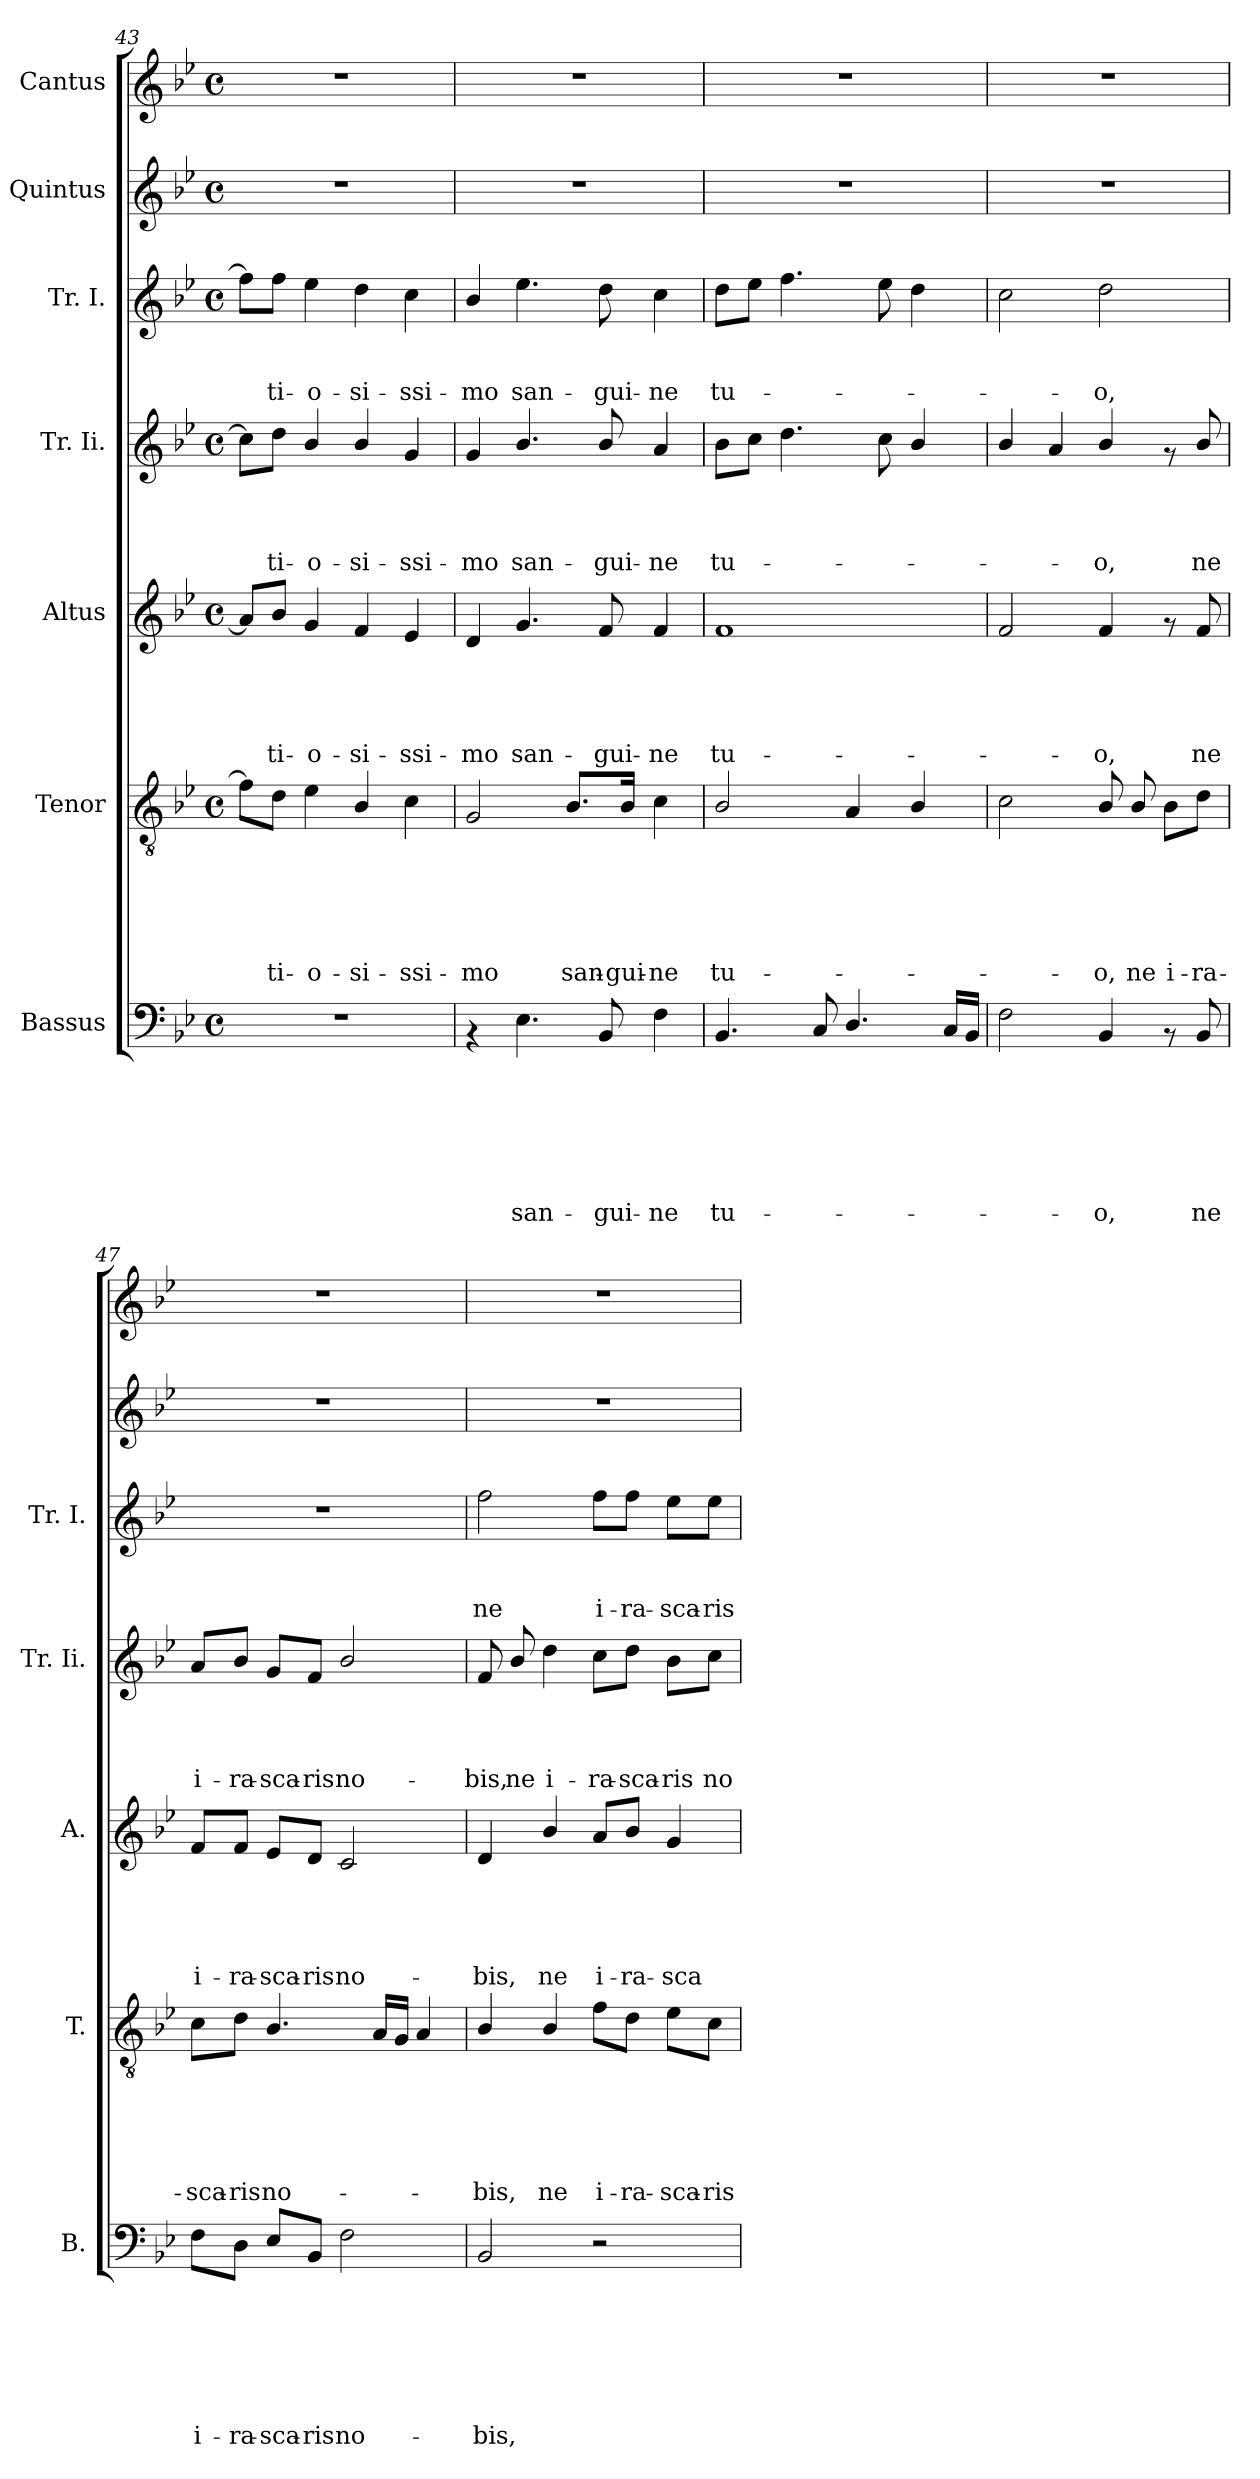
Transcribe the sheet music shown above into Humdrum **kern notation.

**kern	**text	**text	**text	**text	**text	**text	**text	**kern	**text	**text	**text	**text	**text	**text	**kern	**text	**text	**text	**text	**text	**kern	**text	**text	**text	**text	**kern	**text	**text	**text	**kern	**kern
*part7	*part7	*part7	*part7	*part7	*part7	*part7	*part7	*part6	*part6	*part6	*part6	*part6	*part6	*part6	*part5	*part5	*part5	*part5	*part5	*part5	*part4	*part4	*part4	*part4	*part4	*part3	*part3	*part3	*part3	*part2	*part1
*staff7	*staff7	*staff7	*staff7	*staff7	*staff7	*staff7	*staff7	*staff6	*staff6	*staff6	*staff6	*staff6	*staff6	*staff6	*staff5	*staff5	*staff5	*staff5	*staff5	*staff5	*staff4	*staff4	*staff4	*staff4	*staff4	*staff3	*staff3	*staff3	*staff3	*staff2	*staff1
*I"Bassus	*	*	*	*	*	*	*	*I"Tenor	*	*	*	*	*	*	*I"Altus	*	*	*	*	*	*I"Tr. Ii.	*	*	*	*	*I"Tr. I.	*	*	*	*I"Quintus	*I"Cantus
*I'B.	*	*	*	*	*	*	*	*I'T.	*	*	*	*	*	*	*I'A.	*	*	*	*	*	*I'Tr. Ii.	*	*	*	*	*I'Tr. I.	*	*	*	*	*
*clefF4	*	*	*	*	*	*	*	*clefGv2	*	*	*	*	*	*	*clefG2	*	*	*	*	*	*clefG2	*	*	*	*	*clefG2	*	*	*	*clefG2	*clefG2
*k[b-e-]	*	*	*	*	*	*	*	*k[b-e-]	*	*	*	*	*	*	*k[b-e-]	*	*	*	*	*	*k[b-e-]	*	*	*	*	*k[b-e-]	*	*	*	*k[b-e-]	*k[b-e-]
*B-:	*	*	*	*	*	*	*	*B-:	*	*	*	*	*	*	*B-:	*	*	*	*	*	*B-:	*	*	*	*	*B-:	*	*	*	*B-:	*B-:
*M4/4	*	*	*	*	*	*	*	*M4/4	*	*	*	*	*	*	*M4/4	*	*	*	*	*	*M4/4	*	*	*	*	*M4/4	*	*	*	*M4/4	*M4/4
*met(c)	*	*	*	*	*	*	*	*met(c)	*	*	*	*	*	*	*met(c)	*	*	*	*	*	*met(c)	*	*	*	*	*met(c)	*	*	*	*met(c)	*met(c)
=43	=43	=43	=43	=43	=43	=43	=43	=43	=43	=43	=43	=43	=43	=43	=43	=43	=43	=43	=43	=43	=43	=43	=43	=43	=43	=43	=43	=43	=43	=43	=43
1r	.	.	.	.	.	.	.	8f\L]	.	.	.	.	.	.	8a/L]	.	.	.	.	.	8cc\L]	.	.	.	.	8ff\L]	.	.	.	1r	1r
!	!	!	!	!	!	!	!	!	!	!	!	!	!	!LO:LY:b	!	!	!	!	!	!LO:LY:b	!	!	!	!	!LO:LY:b	!	!	!	!LO:LY:b	!	!
.	.	.	.	.	.	.	.	8d\J	.	.	.	.	.	-ti-	8b-/J	.	.	.	.	-ti-	8dd\J	.	.	.	-ti-	8ff\J	.	.	-ti-	.	.
!	!	!	!	!	!	!	!	!	!	!	!	!	!	!LO:LY:b	!	!	!	!	!	!LO:LY:b	!	!	!	!	!LO:LY:b	!	!	!	!LO:LY:b	!	!
.	.	.	.	.	.	.	.	4e-\	.	.	.	.	.	-o-	4g/	.	.	.	.	-o-	4b-/	.	.	.	-o-	4ee-\	.	.	-o-	.	.
!	!	!	!	!	!	!	!	!	!	!	!	!	!	!LO:LY:b	!	!	!	!	!	!LO:LY:b	!	!	!	!	!LO:LY:b	!	!	!	!LO:LY:b	!	!
.	.	.	.	.	.	.	.	4B-/	.	.	.	.	.	-si-	4f/	.	.	.	.	-si-	4b-/	.	.	.	-si-	4dd\	.	.	-si-	.	.
!	!	!	!	!	!	!	!	!	!	!	!	!	!	!LO:LY:b	!	!	!	!	!	!LO:LY:b	!	!	!	!	!LO:LY:b	!	!	!	!LO:LY:b	!	!
.	.	.	.	.	.	.	.	4c\	.	.	.	.	.	-ssi-	4e-/	.	.	.	.	-ssi-	4g/	.	.	.	-ssi-	4cc\	.	.	-ssi-	.	.
!!LO:LB:g=z
=44	=44	=44	=44	=44	=44	=44	=44	=44	=44	=44	=44	=44	=44	=44	=44	=44	=44	=44	=44	=44	=44	=44	=44	=44	=44	=44	=44	=44	=44	=44	=44
!	!	!	!	!	!	!	!	!	!	!	!	!	!	!LO:LY:b	!	!	!	!	!	!LO:LY:b	!	!	!	!	!LO:LY:b	!	!	!	!LO:LY:b	!	!
4rAA	.	.	.	.	.	.	.	2G/	.	.	.	.	.	-mo	4d/	.	.	.	.	-mo	4g/	.	.	.	-mo	4b-/	.	.	-mo	1r	1r
!	!	!	!	!	!	!	!LO:LY:b	!	!	!	!	!	!	!	!	!	!	!	!	!LO:LY:b	!	!	!	!	!LO:LY:b	!	!	!	!LO:LY:b	!	!
4.E-\	.	.	.	.	.	.	san-	.	.	.	.	.	.	.	4.g/	.	.	.	.	san-	4.b-/	.	.	.	san-	4.ee-\	.	.	san-	.	.
!	!	!	!	!	!	!	!	!	!	!	!	!	!	!LO:LY:b	!	!	!	!	!	!	!	!	!	!	!	!	!	!	!	!	!
.	.	.	.	.	.	.	.	8.B-/L	.	.	.	.	.	san-	.	.	.	.	.	.	.	.	.	.	.	.	.	.	.	.	.
!	!	!	!	!	!	!	!LO:LY:b	!	!	!	!	!	!	!	!	!	!	!	!	!LO:LY:b	!	!	!	!	!LO:LY:b	!	!	!	!LO:LY:b	!	!
8BB-/	.	.	.	.	.	.	-gui-	.	.	.	.	.	.	.	8f/	.	.	.	.	-gui-	8b-/	.	.	.	-gui-	8dd\	.	.	-gui-	.	.
!	!	!	!	!	!	!	!	!	!	!	!	!	!	!LO:LY:b	!	!	!	!	!	!	!	!	!	!	!	!	!	!	!	!	!
.	.	.	.	.	.	.	.	16B-/Jk	.	.	.	.	.	-gui-	.	.	.	.	.	.	.	.	.	.	.	.	.	.	.	.	.
!	!	!	!	!	!	!	!LO:LY:b	!	!	!	!	!	!	!LO:LY:b	!	!	!	!	!	!LO:LY:b	!	!	!	!	!LO:LY:b	!	!	!	!LO:LY:b	!	!
4F\	.	.	.	.	.	.	-ne	4c\	.	.	.	.	.	-ne	4f/	.	.	.	.	-ne	4a/	.	.	.	-ne	4cc\	.	.	-ne	.	.
=45	=45	=45	=45	=45	=45	=45	=45	=45	=45	=45	=45	=45	=45	=45	=45	=45	=45	=45	=45	=45	=45	=45	=45	=45	=45	=45	=45	=45	=45	=45	=45
!	!	!	!	!	!	!	!LO:LY:b	!	!	!	!	!	!	!LO:LY:b	!	!	!	!	!	!LO:LY:b	!	!	!	!	!LO:LY:b	!	!	!	!LO:LY:b	!	!
4.BB-/	.	.	.	.	.	.	tu-	2B-/	.	.	.	.	.	tu-	1f	.	.	.	.	tu-	8b-\L	.	.	.	tu-	8dd\L	.	.	tu-	1r	1r
.	.	.	.	.	.	.	.	.	.	.	.	.	.	.	.	.	.	.	.	.	8cc\J	.	.	.	.	8ee-\J	.	.	.	.	.
.	.	.	.	.	.	.	.	.	.	.	.	.	.	.	.	.	.	.	.	.	4.dd\	.	.	.	.	4.ff\	.	.	.	.	.
8C/	.	.	.	.	.	.	.	.	.	.	.	.	.	.	.	.	.	.	.	.	.	.	.	.	.	.	.	.	.	.	.
4.D/	.	.	.	.	.	.	.	4A/	.	.	.	.	.	.	.	.	.	.	.	.	.	.	.	.	.	.	.	.	.	.	.
.	.	.	.	.	.	.	.	.	.	.	.	.	.	.	.	.	.	.	.	.	8cc\	.	.	.	.	8ee-\	.	.	.	.	.
.	.	.	.	.	.	.	.	4B-/	.	.	.	.	.	.	.	.	.	.	.	.	4b-/	.	.	.	.	4dd\	.	.	.	.	.
16C/LL	.	.	.	.	.	.	.	.	.	.	.	.	.	.	.	.	.	.	.	.	.	.	.	.	.	.	.	.	.	.	.
16BB-/JJ	.	.	.	.	.	.	.	.	.	.	.	.	.	.	.	.	.	.	.	.	.	.	.	.	.	.	.	.	.	.	.
=46	=46	=46	=46	=46	=46	=46	=46	=46	=46	=46	=46	=46	=46	=46	=46	=46	=46	=46	=46	=46	=46	=46	=46	=46	=46	=46	=46	=46	=46	=46	=46
2F\	.	.	.	.	.	.	.	2c\	.	.	.	.	.	.	2f/	.	.	.	.	.	4b-/	.	.	.	.	2cc\	.	.	.	1r	1r
.	.	.	.	.	.	.	.	.	.	.	.	.	.	.	.	.	.	.	.	.	4a/	.	.	.	.	.	.	.	.	.	.
!	!	!	!	!	!	!	!LO:LY:b	!	!	!	!	!	!	!LO:LY:b	!	!	!	!	!	!LO:LY:b	!	!	!	!	!LO:LY:b	!	!	!	!LO:LY:b	!	!
4BB-/	.	.	.	.	.	.	-o,	8B-/	.	.	.	.	.	-o,	4f/	.	.	.	.	-o,	4b-/	.	.	.	-o,	2dd\	.	.	-o,	.	.
!	!	!	!	!	!	!	!	!	!	!	!	!	!	!LO:LY:b	!	!	!	!	!	!	!	!	!	!	!	!	!	!	!	!	!
.	.	.	.	.	.	.	.	8B-/	.	.	.	.	.	ne	.	.	.	.	.	.	.	.	.	.	.	.	.	.	.	.	.
!	!	!	!	!	!	!	!	!	!	!	!	!	!	!LO:LY:b	!	!	!	!	!	!	!	!	!	!	!	!	!	!	!	!	!
8rAA	.	.	.	.	.	.	.	8B-\L	.	.	.	.	.	i-	8rf	.	.	.	.	.	8rf	.	.	.	.	.	.	.	.	.	.
!	!	!	!	!	!	!	!LO:LY:b	!	!	!	!	!	!	!LO:LY:b	!	!	!	!	!	!LO:LY:b	!	!	!	!	!LO:LY:b	!	!	!	!	!	!
8BB-/	.	.	.	.	.	.	ne	8d\J	.	.	.	.	.	-ra-	8f/	.	.	.	.	ne	8b-/	.	.	.	ne	.	.	.	.	.	.
=47	=47	=47	=47	=47	=47	=47	=47	=47	=47	=47	=47	=47	=47	=47	=47	=47	=47	=47	=47	=47	=47	=47	=47	=47	=47	=47	=47	=47	=47	=47	=47
!	!	!	!	!	!	!	!LO:LY:b	!	!	!	!	!	!	!LO:LY:b	!	!	!	!	!	!LO:LY:b	!	!	!	!	!LO:LY:b	!	!	!	!	!	!
8F\L	.	.	.	.	.	.	i-	8c\L	.	.	.	.	.	-sca-	8f/L	.	.	.	.	i-	8a/L	.	.	.	i-	1r	.	.	.	1r	1r
!	!	!	!	!	!	!	!LO:LY:b	!	!	!	!	!	!	!LO:LY:b	!	!	!	!	!	!LO:LY:b	!	!	!	!	!LO:LY:b	!	!	!	!	!	!
8D\J	.	.	.	.	.	.	-ra-	8d\J	.	.	.	.	.	-ris	8f/J	.	.	.	.	-ra-	8b-/J	.	.	.	-ra-	.	.	.	.	.	.
!	!	!	!	!	!	!	!LO:LY:b	!	!	!	!	!	!	!LO:LY:b	!	!	!	!	!	!LO:LY:b	!	!	!	!	!LO:LY:b	!	!	!	!	!	!
8E-/L	.	.	.	.	.	.	-sca-	4.B-/	.	.	.	.	.	no-	8e-/L	.	.	.	.	-sca-	8g/L	.	.	.	-sca-	.	.	.	.	.	.
!	!	!	!	!	!	!	!LO:LY:b	!	!	!	!	!	!	!	!	!	!	!	!	!LO:LY:b	!	!	!	!	!LO:LY:b	!	!	!	!	!	!
8BB-/J	.	.	.	.	.	.	-ris	.	.	.	.	.	.	.	8d/J	.	.	.	.	-ris	8f/J	.	.	.	-ris	.	.	.	.	.	.
!	!	!	!	!	!	!	!LO:LY:b	!	!	!	!	!	!	!	!	!	!	!	!	!LO:LY:b	!	!	!	!	!LO:LY:b	!	!	!	!	!	!
2F\	.	.	.	.	.	.	no-	.	.	.	.	.	.	.	2c/	.	.	.	.	no-	2b-/	.	.	.	no-	.	.	.	.	.	.
.	.	.	.	.	.	.	.	16A/LL	.	.	.	.	.	.	.	.	.	.	.	.	.	.	.	.	.	.	.	.	.	.	.
.	.	.	.	.	.	.	.	16G/JJ	.	.	.	.	.	.	.	.	.	.	.	.	.	.	.	.	.	.	.	.	.	.	.
.	.	.	.	.	.	.	.	4A/	.	.	.	.	.	.	.	.	.	.	.	.	.	.	.	.	.	.	.	.	.	.	.
!!LO:PB:g=z
=48	=48	=48	=48	=48	=48	=48	=48	=48	=48	=48	=48	=48	=48	=48	=48	=48	=48	=48	=48	=48	=48	=48	=48	=48	=48	=48	=48	=48	=48	=48	=48
!	!	!	!	!	!	!	!LO:LY:b	!	!	!	!	!	!	!LO:LY:b	!	!	!	!	!	!LO:LY:b	!	!	!	!	!LO:LY:b	!	!	!	!LO:LY:b	!	!
2BB-/	.	.	.	.	.	.	-bis,	4B-/	.	.	.	.	.	-bis,	4d/	.	.	.	.	-bis,	8f/	.	.	.	-bis,	2ff\	.	.	ne	1r	1r
!	!	!	!	!	!	!	!	!	!	!	!	!	!	!	!	!	!	!	!	!	!	!	!	!	!LO:LY:b	!	!	!	!	!	!
.	.	.	.	.	.	.	.	.	.	.	.	.	.	.	.	.	.	.	.	.	8b-/	.	.	.	ne	.	.	.	.	.	.
!	!	!	!	!	!	!	!	!	!	!	!	!	!	!LO:LY:b	!	!	!	!	!	!LO:LY:b	!	!	!	!	!LO:LY:b	!	!	!	!	!	!
.	.	.	.	.	.	.	.	4B-/	.	.	.	.	.	ne	4b-/	.	.	.	.	ne	4dd\	.	.	.	i-	.	.	.	.	.	.
!	!	!	!	!	!	!	!	!	!	!	!	!	!	!LO:LY:b	!	!	!	!	!	!LO:LY:b	!	!	!	!	!LO:LY:b	!	!	!	!LO:LY:b	!	!
2r	.	.	.	.	.	.	.	8f\L	.	.	.	.	.	i-	8a/L	.	.	.	.	i-	8cc\L	.	.	.	-ra-	8ff\L	.	.	i-	.	.
!	!	!	!	!	!	!	!	!	!	!	!	!	!	!LO:LY:b	!	!	!	!	!	!LO:LY:b	!	!	!	!	!LO:LY:b	!	!	!	!LO:LY:b	!	!
.	.	.	.	.	.	.	.	8d\J	.	.	.	.	.	-ra-	8b-/J	.	.	.	.	-ra-	8dd\J	.	.	.	-sca-	8ff\J	.	.	-ra-	.	.
!	!	!	!	!	!	!	!	!	!	!	!	!	!	!LO:LY:b	!	!	!	!	!	!LO:LY:b	!	!	!	!	!LO:LY:b	!	!	!	!LO:LY:b	!	!
.	.	.	.	.	.	.	.	8e-\L	.	.	.	.	.	-sca-	4g/	.	.	.	.	-sca-	8b-\L	.	.	.	-ris	8ee-\L	.	.	-sca-	.	.
!	!	!	!	!	!	!	!	!	!	!	!	!	!	!LO:LY:b	!	!	!	!	!	!	!	!	!	!	!LO:LY:b	!	!	!	!LO:LY:b	!	!
.	.	.	.	.	.	.	.	8c\J	.	.	.	.	.	-ris	.	.	.	.	.	.	8cc\J	.	.	.	no-	8ee-\J	.	.	-ris	.	.
=	=	=	=	=	=	=	=	=	=	=	=	=	=	=	=	=	=	=	=	=	=	=	=	=	=	=	=	=	=	=	=
*-	*-	*-	*-	*-	*-	*-	*-	*-	*-	*-	*-	*-	*-	*-	*-	*-	*-	*-	*-	*-	*-	*-	*-	*-	*-	*-	*-	*-	*-	*-	*-
